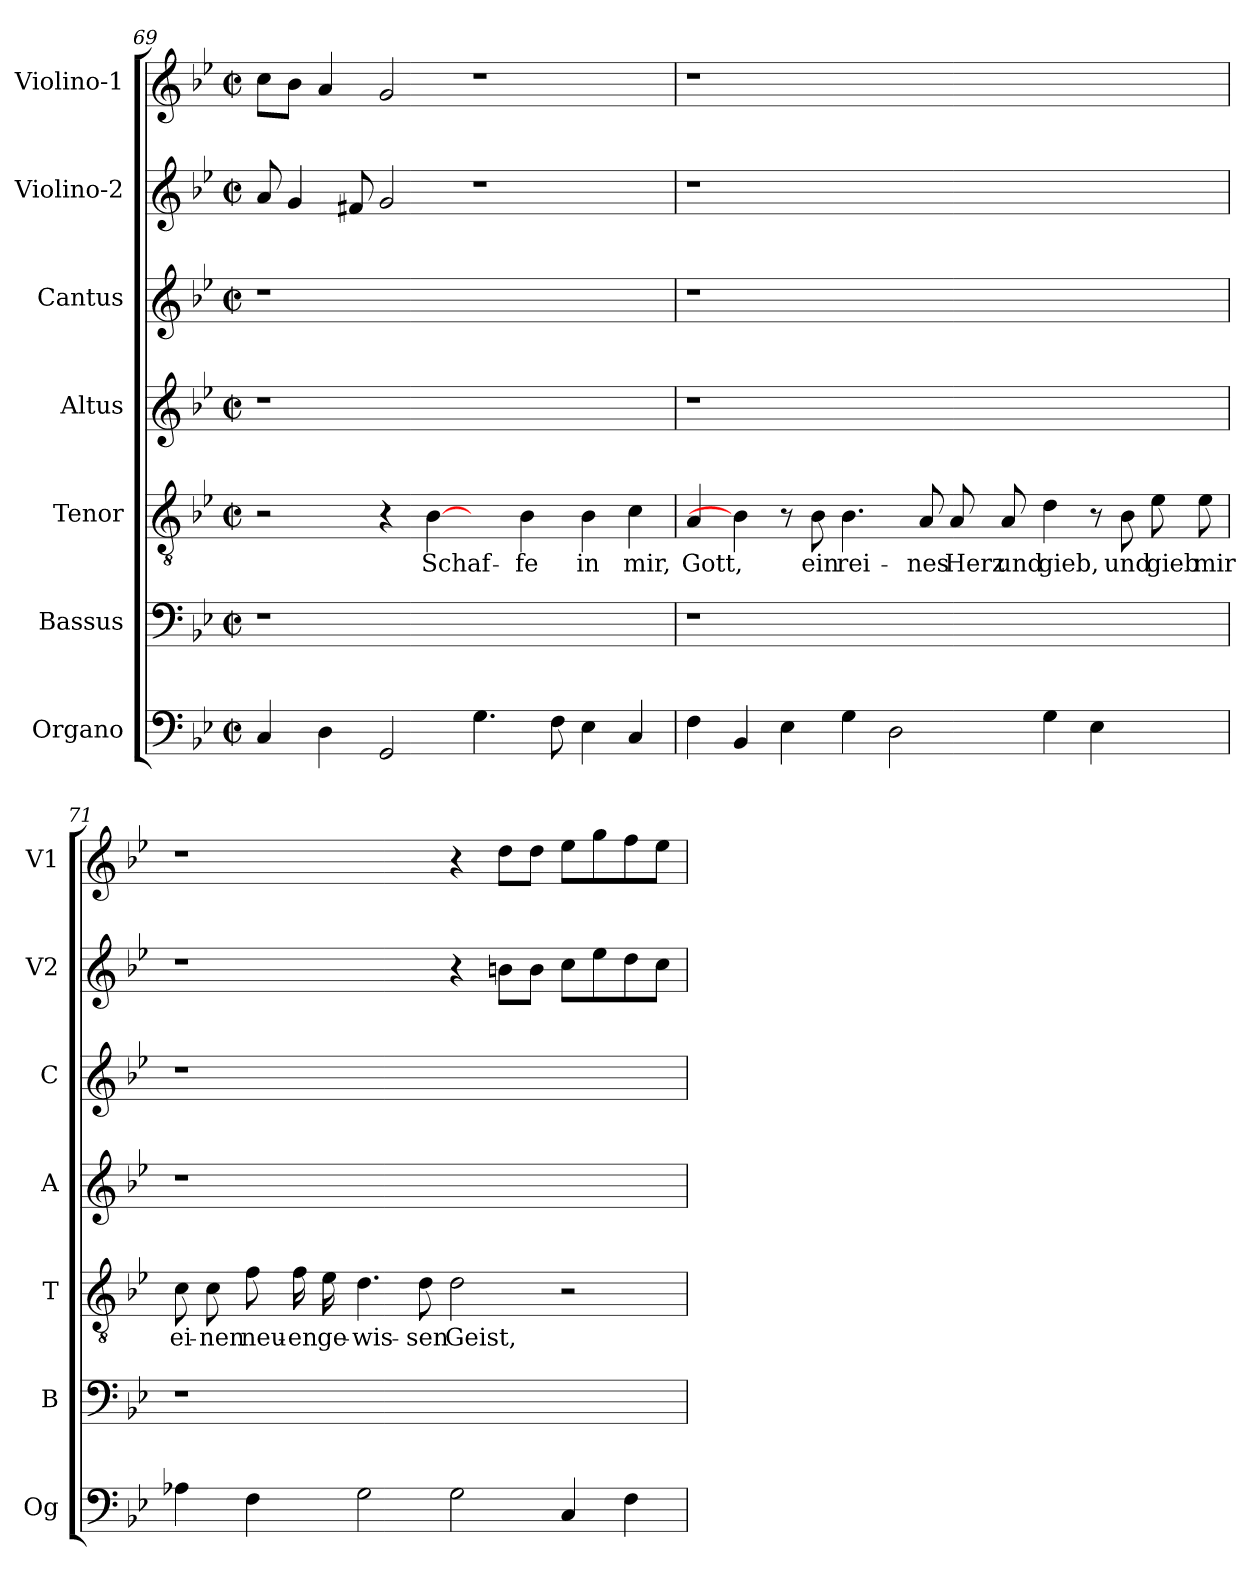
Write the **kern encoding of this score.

**kern	**kern	**kern	**text	**kern	**kern	**kern	**kern
*part7	*part6	*part5	*part5	*part4	*part3	*part2	*part1
*staff7	*staff6	*staff5	*staff5	*staff4	*staff3	*staff2	*staff1
*I"Organo	*I"Bassus	*I"Tenor	*	*I"Altus	*I"Cantus	*I"Violino-2	*I"Violino-1
*I'Og	*I'B	*I'T	*	*I'A	*I'C	*I'V2	*I'V1
*clefF4	*clefF4	*clefGv2	*	*clefG2	*clefG2	*clefG2	*clefG2
*k[b-e-]	*k[b-e-]	*k[b-e-]	*	*k[b-e-]	*k[b-e-]	*k[b-e-]	*k[b-e-]
*B-:	*B-:	*B-:	*	*B-:	*B-:	*B-:	*B-:
*M2/2	*M2/2	*M2/2	*	*M2/2	*M2/2	*M2/2	*M2/2
*met(c|)	*met(c|)	*met(c|)	*	*met(c|)	*met(c|)	*met(c|)	*met(c|)
=69	=69	=69	=69	=69	=69	=69	=69
4C/	1r	2r	.	1r	1r	8a/	8cc\L
.	.	.	.	.	.	4g/	8b-\J
4D\	.	.	.	.	.	.	4a/
.	.	.	.	.	.	8f#X/	.
2GG/	.	4r	.	.	.	2g/	2g/
!	!	!	!LO:LY:b	!	!	!	!
.	.	[4B-\	Schaf-	.	.	.	.
4.G\	1ryy	4ryy	.	1ryy	1ryy	1r	1r
!	!	!	!LO:LY:b	!	!	!	!
.	.	4B-\	-fe	.	.	.	.
8F\	.	.	.	.	.	.	.
!	!	!	!LO:LY:b	!	!	!	!
4E-\	.	4B-\	in	.	.	.	.
!	!	!	!LO:LY:b	!	!	!	!
4C/	.	4c\	mir,	.	.	.	.
!!LO:PB:g=z
=70	=70	=70	=70	=70	=70	=70	=70
!	!	!	!LO:LY:b	!	!	!	!
4F\	1r	4A/	Gott,	1r	1r	1r	1r
4BB-/	.	4B-\]	.	.	.	.	.
4E-\	.	8r	.	.	.	.	.
!	!	!	!LO:LY:b	!	!	!	!
.	.	8B-\	ein	.	.	.	.
!	!	!	!LO:LY:b	!	!	!	!
4G\	.	4.B-\	rei-	.	.	.	.
2D\	1ryy	.	.	1ryy	1ryy	1ryy	1ryy
!	!	!	!LO:LY:b	!	!	!	!
.	.	8A/	-nes	.	.	.	.
!	!	!	!LO:LY:b	!	!	!	!
.	.	8A/	Herz	.	.	.	.
!	!	!	!LO:LY:b	!	!	!	!
.	.	8A/	und	.	.	.	.
!	!	!	!LO:LY:b	!	!	!	!
4G\	.	4d\	gieb,	.	.	.	.
4E-\	.	8r	.	.	.	.	.
!	!	!	!LO:LY:b	!	!	!	!
.	.	8B-\	und	.	.	.	.
!	!	!	!LO:LY:b	!	!	!	!
4ryy	4ryy	8e-\	gieb	4ryy	4ryy	4ryy	4ryy
!	!	!	!LO:LY:b	!	!	!	!
.	.	8e-\	mir	.	.	.	.
=71	=71	=71	=71	=71	=71	=71	=71
!	!	!	!LO:LY:b	!	!	!	!
4A-X\	1r	8c\	ei-	1r	1r	1r	1r
!	!	!	!LO:LY:b	!	!	!	!
.	.	8c\	-nen	.	.	.	.
!	!	!	!LO:LY:b	!	!	!	!
4F\	.	8f\	neu-	.	.	.	.
!	!	!	!LO:LY:b	!	!	!	!
.	.	16f\	-en	.	.	.	.
!	!	!	!LO:LY:b	!	!	!	!
.	.	16e-\	ge-	.	.	.	.
!	!	!	!LO:LY:b	!	!	!	!
2G\	.	4.d\	-wis-	.	.	.	.
!	!	!	!LO:LY:b	!	!	!	!
.	.	8d\	-sen	.	.	.	.
!	!	!	!LO:LY:b	!	!	!	!
2G\	1ryy	2d\	Geist,	1ryy	1ryy	4r	4r
.	.	.	.	.	.	8bn\L	8dd\L
.	.	.	.	.	.	8b\J	8dd\J
4C/	.	2r	.	.	.	8cc\L	8ee-\L
.	.	.	.	.	.	8ee-\	8gg\
4F\	.	.	.	.	.	8dd\	8ff\
.	.	.	.	.	.	8cc\J	8ee-\J
=	=	=	=	=	=	=	=
*-	*-	*-	*-	*-	*-	*-	*-
